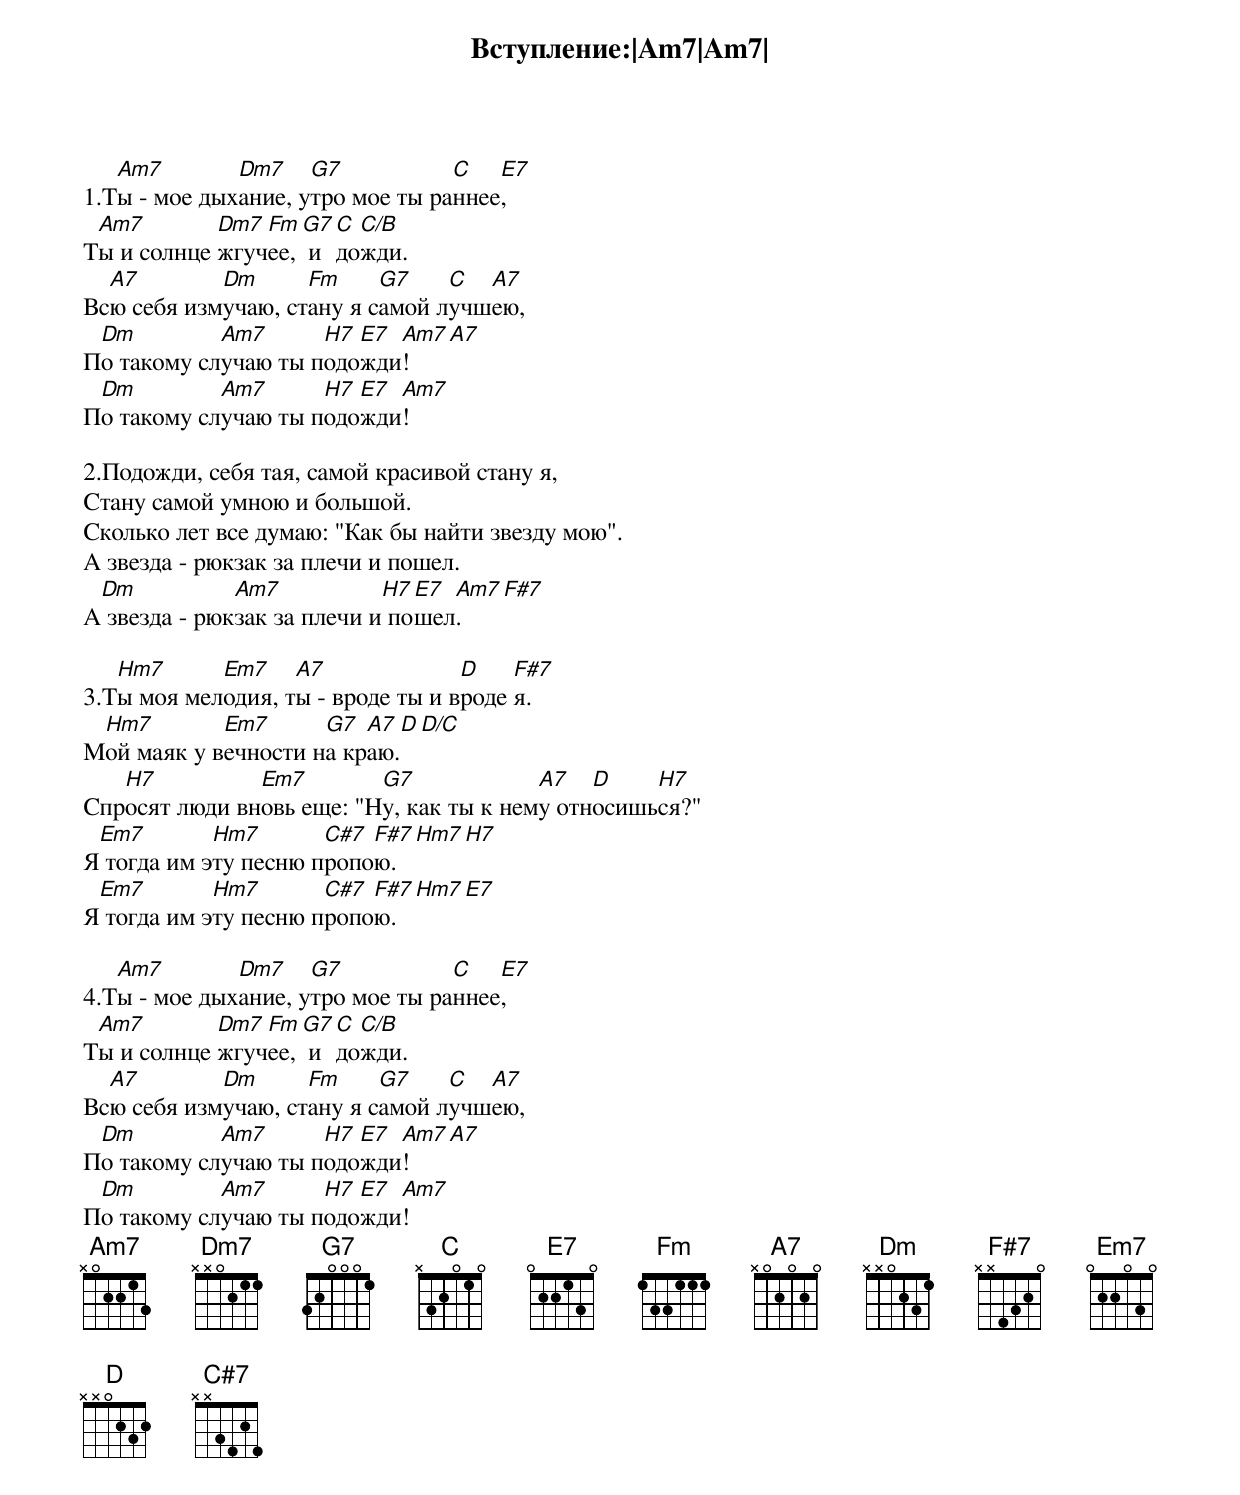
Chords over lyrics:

Вступление:|Am7|Am7|

   Am7        Dm7    G7           C   E7
1.Ты - мое дыхание, утро мое ты раннее,
 Am7        Dm7 Fm G7 C C/B
Ты и солнце жгучее, и дожди.
  A7        Dm      Fm     G7    C  A7
Всю себя измучаю, стану я самой лучшею,
 Dm         Am7      H7 E7 Am7 A7
По такому случаю ты подожди!
 Dm         Am7      H7 E7 Am7
По такому случаю ты подожди!

2.Подожди, себя тая, самой красивой стану я,
Стану самой умною и большой.
Сколько лет все думаю: "Как бы найти звезду мою".
А звезда - рюкзак за плечи и пошел.
 Dm           Am7           H7 E7 Am7 F#7
А звезда - рюкзак за плечи и пошел.

   Hm7      Em7    A7              D    F#7
3.Ты моя мелодия, ты - вроде ты и вроде я.
 Hm7        Em7      G7  A7 D D/C
Мой маяк у вечности на краю.
   H7          Em7        G7             A7   D    H7
Спросят люди вновь еще: "Ну, как ты к нему относишься?"
 Em7        Hm7       C#7 F#7 Hm7 H7
Я тогда им эту песню пропою.
 Em7        Hm7       C#7 F#7 Hm7 E7
Я тогда им эту песню пропою.

   Am7        Dm7    G7           C   E7
4.Ты - мое дыхание, утро мое ты раннее,
 Am7        Dm7 Fm G7 C C/B
Ты и солнце жгучее, и дожди.
  A7        Dm      Fm     G7    C  A7
Всю себя измучаю, стану я самой лучшею,
 Dm         Am7      H7 E7 Am7 A7
По такому случаю ты подожди!
 Dm         Am7      H7 E7 Am7
По такому случаю ты подожди!
